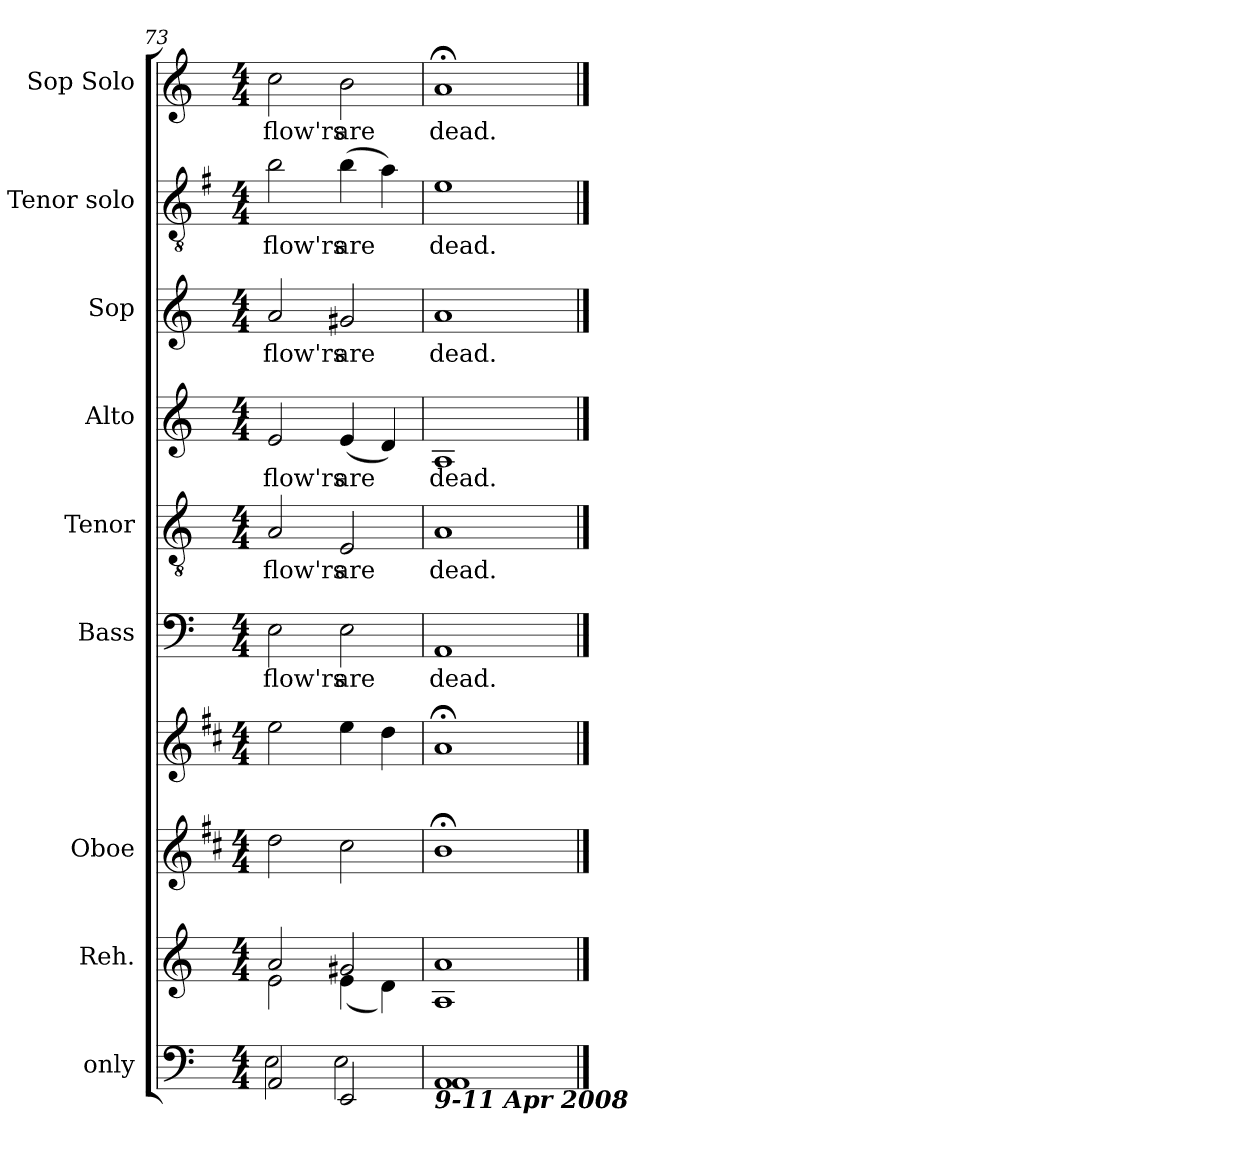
**kern	**kern	**kern	**kern	**kern	**text	**kern	**text	**kern	**text	**kern	**text	**kern	**text	**kern	**text
*part9	*part8	*part7	*part7	*part6	*part6	*part5	*part5	*part4	*part4	*part3	*part3	*part2	*part2	*part1	*part1
*staff10	*staff9	*staff8	*staff7	*staff6	*staff6	*staff5	*staff5	*staff4	*staff4	*staff3	*staff3	*staff2	*staff2	*staff1	*staff1
*I"only	*I"Reh.	*I"Oboe	*	*I"Bass	*	*I"Tenor	*	*I"Alto	*	*I"Sop	*	*I"Tenor solo	*	*I"Sop Solo	*
*	*	*I'Ob	*	*	*	*	*	*	*	*	*	*	*	*	*
!!LO:PB:g=z
*clefF4	*clefG2	*clefG2	*clefG2	*clefF4	*	*clefGv2	*	*clefG2	*	*clefG2	*	*clefGv2	*	*clefG2	*
*	*	*	*	*	*	*	*	*	*	*	*	*ITrd4c7	*	*	*
*k[]	*k[]	*k[f#c#]	*k[f#c#]	*k[]	*	*k[]	*	*k[]	*	*k[]	*	*k[]	*	*k[]	*
*C:	*C:	*D:	*D:	*C:	*	*C:	*	*C:	*	*C:	*	*C:	*	*C:	*
*M4/4	*M4/4	*M4/4	*M4/4	*M4/4	*	*M4/4	*	*M4/4	*	*M4/4	*	*M4/4	*	*M4/4	*
=73	=73	=73	=73	=73	=73	=73	=73	=73	=73	=73	=73	=73	=73	=73	=73
*^	*^	*	*	*	*	*	*	*	*	*	*	*	*	*	*
!	!	!	!	!	!	!	!LO:LY:b:cj	!	!LO:LY:b:cj	!	!LO:LY:b:cj	!	!LO:LY:b:cj	!	!LO:LY:b:cj	!	!LO:LY:b:cj
2AA/	2E\	2a/	2e\	2dd\	2ee\	2E\	flow'rs	2A/	flow'rs	2e/	flow'rs	2a/	flow'rs	2e\	flow'rs	2cc\	flow'rs
!	!	!	!	!	!	!	!LO:LY:b:cj	!	!LO:LY:b:cj	!	!LO:LY:b:cj	!	!LO:LY:b:cj	!	!LO:LY:b:cj	!	!LO:LY:b:cj
2EE/	2E\	2g#X/	(>4e\	2cc#\	4ee\	2E\	are	2E/	are	(>4e/	are	2g#X/	are	(>4e\	are	2b\	are
!	!	!	!	!	!	!	!	!	!	!	!LO:LY:b:cj	!	!	!	!LO:LY:b:cj	!	!
.	.	.	4d\)	.	4dd\	.	.	.	.	4d/)	.	.	.	4d\)	.	.	.
=74	=74	=74	=74	=74	=74	=74	=74	=74	=74	=74	=74	=74	=74	=74	=74	=74	=74
!LO:TX:b:Bi:t=9-11 Apr 2008	!	!	!	!	!	!	!	!	!	!	!	!	!	!	!	!	!
!	!	!	!	!	!	!	!LO:LY:b:cj	!	!LO:LY:b:cj	!	!LO:LY:b:cj	!	!LO:LY:b:cj	!	!LO:LY:b:cj	!	!LO:LY:b:cj
1AA	1AA	1a	1A	1b;<	1a;<	1AA	dead.	1A	dead.	1A	dead.	1a	dead.	1A	dead.	1a;<	dead.
*v	*v	*	*	*	*	*	*	*	*	*	*	*	*	*	*	*	*
*	*v	*v	*	*	*	*	*	*	*	*	*	*	*	*	*	*
==	==	==	==	==	==	==	==	==	==	==	==	==	==	==	==
*-	*-	*-	*-	*-	*-	*-	*-	*-	*-	*-	*-	*-	*-	*-	*-
